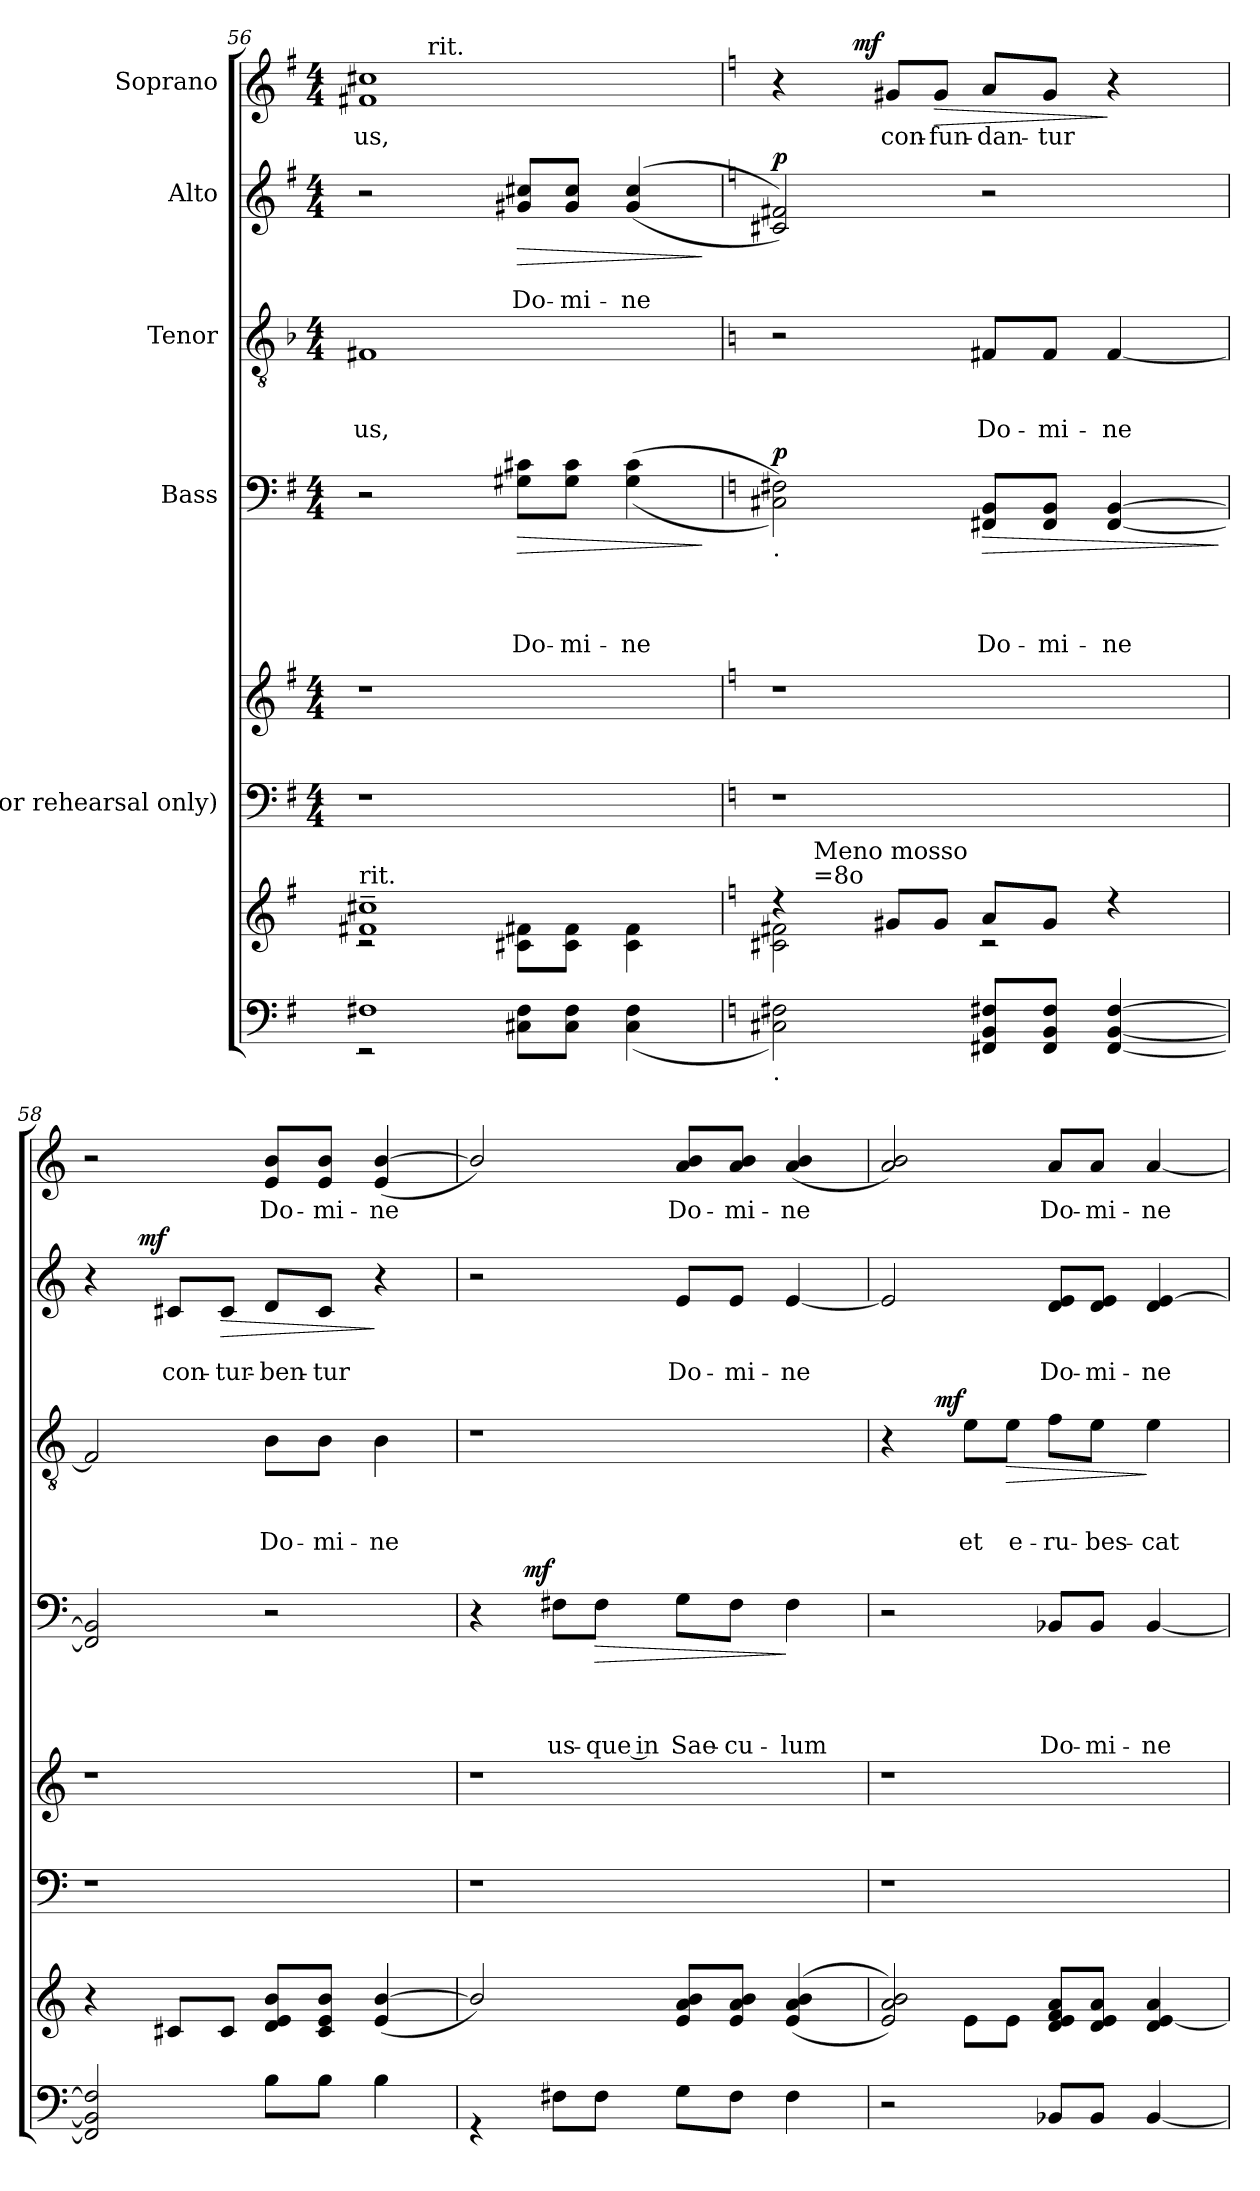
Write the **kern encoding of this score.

**kern	**kern	**kern	**kern	**kern	**text	**text	**text	**text	**dynam	**kern	**text	**text	**text	**dynam	**kern	**text	**text	**dynam	**kern	**text	**dynam
*part7	*part6	*part5	*part5	*part4	*part4	*part4	*part4	*part4	*part4	*part3	*part3	*part3	*part3	*part3	*part2	*part2	*part2	*part2	*part1	*part1	*part1
*staff8	*staff7	*staff6	*staff5	*staff4	*staff4	*staff4	*staff4	*staff4	*staff4	*staff3	*staff3	*staff3	*staff3	*staff3	*staff2	*staff2	*staff2	*staff2	*staff1	*staff1	*staff1
*	*	*I"(for rehearsal only)	*	*I"Bass	*	*	*	*	*	*I"Tenor	*	*	*	*	*I"Alto	*	*	*	*I"Soprano	*	*
*clefF4	*clefG2	*clefF4	*clefG2	*clefF4	*	*	*	*	*	*clefGv2	*	*	*	*	*clefG2	*	*	*	*clefG2	*	*
*k[f#]	*k[f#]	*k[f#]	*k[f#]	*k[f#]	*	*	*	*	*	*k[b-]	*	*	*	*	*k[f#]	*	*	*	*k[f#]	*	*
*G:	*G:	*G:	*G:	*G:	*	*	*	*	*	*F:	*	*	*	*	*G:	*	*	*	*G:	*	*
*	*	*M4/4	*M4/4	*M4/4	*	*	*	*	*	*M4/4	*	*	*	*	*M4/4	*	*	*	*M4/4	*	*
=56	=56	=56	=56	=56	=56	=56	=56	=56	=56	=56	=56	=56	=56	=56	=56	=56	=56	=56	=56	=56	=56
*^	*^	*	*	*	*	*	*	*	*	*	*	*	*	*	*	*	*	*	*	*	*
!	!	!LO:TX:a:t=rit.	!	!	!	!	!	!	!	!	!	!	!	!	!	!	!	!	!	!	!	!	!
!	!	!	!	!	!	!	!	!	!	!	!	!	!	!	!LO:LY:b	!	!	!	!	!	!	!LO:LY:b	!
*	*	*	*	*	*	*	*	*	*	*	*	*	*	*	*	*	*	*	*	*	*^	*	*
1F#X	2rEE	1f#X~> 1cc#X~>	2rc	1r	1r	2r	.	.	.	.	.	1F#X	.	.	-us,	.	2r	.	.	.	1f#X 1cc#X	8ryy	-us,	.
.	.	.	.	.	.	.	.	.	.	.	.	.	.	.	.	.	.	.	.	.	.	32ryy	.	.
!	!	!	!	!	!	!	!	!	!	!	!	!	!	!	!	!	!	!	!	!	!	!LO:TX:a:t=rit.	!	!
.	.	.	.	.	.	.	.	.	.	.	.	.	.	.	.	.	.	.	.	.	.	2ryy	.	.
!	!	!	!	!	!	!	!	!	!	!LO:LY:b	!LO:HP:b	!	!	!	!	!	!	!	!LO:LY:b	!LO:HP:b	!	!	!	!
.	8C#X\ 8F#\L	.	8c#X\ 8f#X\L	.	.	8G#X\ 8c#X\L	.	.	.	Do-	>	.	.	.	.	.	8g#X/ 8cc#X/L	.	Do-	>	.	.	.	.
!	!	!	!	!	!	!	!	!	!	!LO:LY:b	!	!	!	!	!	!	!	!	!LO:LY:b	!	!	!	!	!
.	8C#\ 8F#\J	.	8c#\ 8f#\J	.	.	8G#\ 8c#\J	.	.	.	-mi-	.	.	.	.	.	.	8g#/ 8cc#/J	.	-mi-	.	.	.	.	.
.	.	.	.	.	.	.	.	.	.	.	.	.	.	.	.	.	.	.	.	.	.	4ryy	.	.
!	!	!	!	!	!	!	!	!	!	!LO:LY:b	!	!	!	!	!	!	!	!	!LO:LY:b	!	!	!	!	!
.	(4C#\ 4F#\	.	4c#\ 4f#\	.	.	(>(4G#\ 4c#\	.	.	.	-ne	.	.	.	.	.	.	((<4g#/ 4cc#/	.	-ne	.	.	.	.	.
.	.	.	.	.	.	.	.	.	.	.	.	.	.	.	.	.	.	.	.	.	.	16.ryy	.	.
*v	*v	*	*	*	*	*	*	*	*	*	*	*	*	*	*	*	*	*	*	*	*	*	*	*
*	*v	*v	*	*	*	*	*	*	*	*	*	*	*	*	*	*	*	*	*	*	*	*	*
.	.	.	.	.	.	.	.	.	]	.	.	.	.	.	.	.	.	]	.	.	.	.
!!LO:PB:g=z	!!
=57	=57	=57	=57	=57	=57	=57	=57	=57	=57	=57	=57	=57	=57	=57	=57	=57	=57	=57	=57	=57	=57	=57
*k[]	*k[]	*k[]	*k[]	*k[]	*	*	*	*	*	*k[]	*	*	*	*	*k[]	*	*	*	*k[]	*	*	*
*C:	*C:	*C:	*C:	*C:	*	*	*	*	*	*C:	*	*	*	*	*C:	*	*	*	*C:	*	*	*
*	*^	*	*	*	*	*	*	*	*	*	*	*	*	*	*	*	*	*	*	*	*	*
!	!	!	!	!	!LO:TX:b:t=.	!	!	!	!	!	!	!	!	!	!	!	!	!	!	!	!	!	!
!LO:TX:b:t=.	!	!	!	!	!	!	!	!	!	!	!	!	!	!	!	!	!	!	!	!	!	!	!
!	!	!	!	!	!	!	!	!	!	!LO:DY:a	!	!	!	!	!	!	!	!	!LO:DY:a	!	!	!	!
*	*	*^	*	*	*	*	*	*	*	*	*	*	*	*	*	*	*	*	*	*	*	*	*
2C#i\ 2F#X\)	4rdd	2c#i\ 2f#X\	16.ryy	1r	1r	2C#i\ 2F#i\))	.	.	.	.	p	2r	.	.	.	.	2c#i/ 2f#i/))	.	.	p	4r	8.ryy	.	.
!	!	!	!LO:TX:a:t==8o	!	!	!	!	!	!	!	!	!	!	!	!	!	!	!	!	!	!	!	!	!
!	!	!	!LO:TX:a:t=Meno mosso	!	!	!	!	!	!	!	!	!	!	!	!	!	!	!	!	!	!	!	!	!
.	.	.	2ryy	.	.	.	.	.	.	.	.	.	.	.	.	.	.	.	.	.	.	.	.	.
!	!	!	!	!	!	!	!	!	!	!	!	!	!	!	!	!	!	!	!	!	!	!	!	!LO:DY:a
.	.	.	.	.	.	.	.	.	.	.	.	.	.	.	.	.	.	.	.	.	.	2ryy	.	mf
!	!	!	!	!	!	!	!	!	!	!	!	!	!	!	!	!	!	!	!	!	!	!	!LO:LY:b	!
.	8g#X/L	.	.	.	.	.	.	.	.	.	.	.	.	.	.	.	.	.	.	.	8g#X/L	.	con-	.
!	!	!	!	!	!	!	!	!	!	!	!	!	!	!	!	!	!	!	!	!	!	!	!LO:LY:b	!LO:HP:b
.	8g#/J	.	.	.	.	.	.	.	.	.	.	.	.	.	.	.	.	.	.	.	8g#/J	.	-fun-	>
!	!	!	!	!	!	!	!	!	!	!LO:LY:b	!LO:HP:b	!	!	!	!LO:LY:b	!	!	!	!	!	!	!	!LO:LY:b	!
8FF#X/ 8BB/ 8F#X/L	8a/L	2rc	.	.	.	8FF#X/ 8BB/L	.	.	.	Do-	>	8F#X/L	.	.	Do-	.	2r	.	.	.	8a/L	.	-dan-	.
.	.	.	4ryy	.	.	.	.	.	.	.	.	.	.	.	.	.	.	.	.	.	.	.	.	.
!	!	!	!	!	!	!	!	!	!	!LO:LY:b	!	!	!	!	!LO:LY:b	!	!	!	!	!	!	!	!LO:LY:b	!
8FF#/ 8BB/ 8F#/J	8g#/J	.	.	.	.	8FF#/ 8BB/J	.	.	.	-mi-	.	8F#/J	.	.	-mi-	.	.	.	.	.	8g#/J	.	-tur	.
.	.	.	.	.	.	.	.	.	.	.	.	.	.	.	.	.	.	.	.	.	.	4ryy	.	.
!	!	!	!	!	!	!	!	!	!	!LO:LY:b	!	!	!	!	!LO:LY:b	!	!	!	!	!	!	!	!	!
[<4FF#/ [<4BB/ [>4F#/	4rdd	.	.	.	.	[<4FF#/ [>4BB/	.	.	.	-ne	.	[<4F#/	.	.	-ne	.	.	.	.	.	4r	.	.	]
.	.	.	8ryy	.	.	.	.	.	.	.	.	.	.	.	.	.	.	.	.	.	.	.	.	.
.	.	.	.	.	.	.	.	.	.	.	.	.	.	.	.	.	.	.	.	.	.	16ryy	.	.
.	.	.	32ryy	.	.	.	.	.	.	.	.	.	.	.	.	.	.	.	.	.	.	.	.	.
.	.	.	.	.	.	.	.	.	.	.	]	.	.	.	.	.	.	.	.	.	.	.	.	.
*	*v	*v	*v	*	*	*	*	*	*	*	*	*	*	*	*	*	*	*	*	*	*v	*v	*	*
=58	=58	=58	=58	=58	=58	=58	=58	=58	=58	=58	=58	=58	=58	=58	=58	=58	=58	=58	=58	=58	=58
*	*	*	*	*	*	*	*	*	*	*	*	*	*	*	*^	*	*	*	*	*	*
2FF#/] 2BB/] 2F#/]	4r	1r	1r	2FF#/] 2BB/]	.	.	.	.	.	2F#/]	.	.	.	.	4r	8.ryy	.	.	.	2r	.	.
!	!	!	!	!	!	!	!	!	!	!	!	!	!	!	!	!	!	!	!LO:DY:a	!	!	!
.	.	.	.	.	.	.	.	.	.	.	.	.	.	.	.	2ryy	.	.	mf	.	.	.
!	!	!	!	!	!	!	!	!	!	!	!	!	!	!	!	!	!	!LO:LY:b	!	!	!	!
.	8c#X/L	.	.	.	.	.	.	.	.	.	.	.	.	.	8c#X/L	.	.	con-	.	.	.	.
!	!	!	!	!	!	!	!	!	!	!	!	!	!	!	!	!	!	!LO:LY:b	!LO:HP:b	!	!	!
.	8c#/J	.	.	.	.	.	.	.	.	.	.	.	.	.	8c#/J	.	.	-tur-	>	.	.	.
!	!	!	!	!	!	!	!	!	!	!	!	!	!LO:LY:b	!	!	!	!	!LO:LY:b	!	!	!LO:LY:b	!
8B\L	8d/ 8e/ 8b/L	.	.	2r	.	.	.	.	.	8B\L	.	.	Do-	.	8d/L	.	.	-ben-	.	8e/ 8b/L	Do-	.
!	!	!	!	!	!	!	!	!	!	!	!	!	!LO:LY:b	!	!	!	!	!LO:LY:b	!	!	!LO:LY:b	!
8B\J	8c#/ 8e/ 8b/J	.	.	.	.	.	.	.	.	8B\J	.	.	-mi-	.	8c#/J	.	.	-tur	.	8e/ 8b/J	-mi-	.
.	.	.	.	.	.	.	.	.	.	.	.	.	.	.	.	4ryy	.	.	.	.	.	.
!	!	!	!	!	!	!	!	!	!	!	!	!	!LO:LY:b	!	!	!	!	!	!	!	!LO:LY:b	!
4B\	(<4e/ [>4b/	.	.	.	.	.	.	.	.	4B\	.	.	-ne	.	4r	.	.	.	]	(<4e/ [>4b/	-ne	.
.	.	.	.	.	.	.	.	.	.	.	.	.	.	.	.	16ryy	.	.	.	.	.	.
*	*	*	*	*	*	*	*	*	*	*	*	*	*	*	*v	*v	*	*	*	*	*	*
=59	=59	=59	=59	=59	=59	=59	=59	=59	=59	=59	=59	=59	=59	=59	=59	=59	=59	=59	=59	=59	=59
*	*	*	*	*^	*	*	*	*	*	*	*	*	*	*	*	*	*	*	*	*	*
4rGG	2b/])	1r	1r	4r	8.ryy	.	.	.	.	.	1r	.	.	.	.	2r	.	.	.	2b/])	.	.
!	!	!	!	!	!	!	!	!	!	!LO:DY:a	!	!	!	!	!	!	!	!	!	!	!	!
.	.	.	.	.	2ryy	.	.	.	.	mf	.	.	.	.	.	.	.	.	.	.	.	.
!	!	!	!	!	!	!	!	!	!LO:LY:b	!	!	!	!	!	!	!	!	!	!	!	!	!
8F#X\L	.	.	.	8F#X\L	.	.	.	.	us-	.	.	.	.	.	.	.	.	.	.	.	.	.
!	!	!	!	!	!	!	!	!	!LO:LY:b:rj	!LO:HP:b	!	!	!	!	!	!	!	!	!	!	!	!
8F#\J	.	.	.	8F#\J	.	.	.	.	-que in	>	.	.	.	.	.	.	.	.	.	.	.	.
!	!	!	!	!	!	!	!	!	!LO:LY:b	!	!	!	!	!	!	!	!	!LO:LY:b	!	!	!LO:LY:b	!
8G\L	8e/ 8a/ 8b/L	.	.	8G\L	.	.	.	.	Sae-	.	.	.	.	.	.	8e/L	.	Do-	.	8a/ 8b/L	Do-	.
!	!	!	!	!	!	!	!	!	!LO:LY:b	!	!	!	!	!	!	!	!	!LO:LY:b	!	!	!LO:LY:b	!
8F#\J	8e/ 8a/ 8b/J	.	.	8F#\J	.	.	.	.	-cu-	.	.	.	.	.	.	8e/J	.	-mi-	.	8a/ 8b/J	-mi-	.
.	.	.	.	.	4ryy	.	.	.	.	.	.	.	.	.	.	.	.	.	.	.	.	.
!	!	!	!	!	!	!	!	!	!LO:LY:b	!	!	!	!	!	!	!	!	!LO:LY:b	!	!	!LO:LY:b	!
4F#\	((<4e/ 4a/ 4b/	.	.	4F#\	.	.	.	.	-lum	]	.	.	.	.	.	[<4e/	.	-ne	.	(4a/ 4b/	-ne	.
.	.	.	.	.	16ryy	.	.	.	.	.	.	.	.	.	.	.	.	.	.	.	.	.
*	*	*	*	*v	*v	*	*	*	*	*	*	*	*	*	*	*	*	*	*	*	*	*
=60	=60	=60	=60	=60	=60	=60	=60	=60	=60	=60	=60	=60	=60	=60	=60	=60	=60	=60	=60	=60	=60
*	*^	*	*	*	*	*	*	*	*	*^	*	*	*	*	*	*	*	*	*	*	*
2r	2e/ 2a/ 2b/))	4ryy	1r	1r	2r	.	.	.	.	.	4r	8.ryy	.	.	.	.	2e/]	.	.	.	2a/ 2b/)	.	.
!	!	!	!	!	!	!	!	!	!	!	!	!	!	!	!	!LO:DY:a	!	!	!	!	!	!	!
.	.	.	.	.	.	.	.	.	.	.	.	2ryy	.	.	.	mf	.	.	.	.	.	.	.
!	!	!	!	!	!	!	!	!	!	!	!	!	!	!	!LO:LY:b	!	!	!	!	!	!	!	!
.	.	8e\L	.	.	.	.	.	.	.	.	8e\L	.	.	.	et	.	.	.	.	.	.	.	.
!	!	!	!	!	!	!	!	!	!	!	!	!	!	!	!LO:LY:b	!LO:HP:b	!	!	!	!	!	!	!
.	.	8e\J	.	.	.	.	.	.	.	.	8e\J	.	.	.	e-	>	.	.	.	.	.	.	.
!	!	!	!	!	!	!	!	!	!LO:LY:b	!	!	!	!	!	!LO:LY:b	!	!	!	!LO:LY:b	!	!	!LO:LY:b	!
8BB-X/L	2ryy	8d/ 8e/ 8f/ 8a/L	.	.	8BB-X/L	.	.	.	Do-	.	8f\L	.	.	.	-ru-	.	8d/ 8e/L	.	Do-	.	8a/L	Do-	.
!	!	!	!	!	!	!	!	!	!LO:LY:b	!	!	!	!	!	!LO:LY:b	!	!	!	!LO:LY:b	!	!	!LO:LY:b	!
8BB-/J	.	8d/ 8e/ 8a/J	.	.	8BB-/J	.	.	.	-mi-	.	8e\J	.	.	.	-bes-	.	8d/ 8e/J	.	-mi-	.	8a/J	-mi-	.
.	.	.	.	.	.	.	.	.	.	.	.	4ryy	.	.	.	.	.	.	.	.	.	.	.
!	!	!	!	!	!	!	!	!	!LO:LY:b	!	!	!	!	!	!LO:LY:b	!	!	!	!LO:LY:b	!	!	!LO:LY:b	!
[<4BB-/	.	4d/ [<4e/ 4a/	.	.	[<4BB-/	.	.	.	-ne	.	4e\	.	.	.	-cat	]	4d/ [<4e/	.	-ne	.	[<4a/	-ne	.
.	.	.	.	.	.	.	.	.	.	.	.	16ryy	.	.	.	.	.	.	.	.	.	.	.
*	*v	*v	*	*	*	*	*	*	*	*	*v	*v	*	*	*	*	*	*	*	*	*	*	*
=	=	=	=	=	=	=	=	=	=	=	=	=	=	=	=	=	=	=	=	=	=
*-	*-	*-	*-	*-	*-	*-	*-	*-	*-	*-	*-	*-	*-	*-	*-	*-	*-	*-	*-	*-	*-
